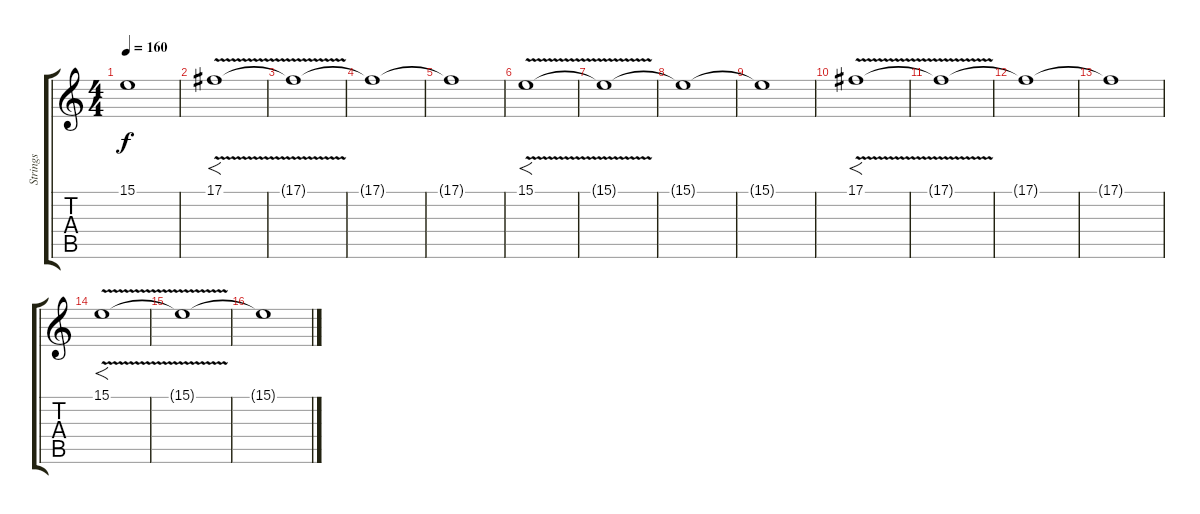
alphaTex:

\track ("Strings" "Strings") {instrument synthstrings2}
\staff {score tabs}
\tuning (Db4 Ab3 E3 B2 Gb2 B1) {hide}
\ts (4 4)
\tempo 160
\clef g2
\ks c
15.1{t}.1{dy f} |
17.1{v}.1{f} |
17.1{t}.1 |
17.1{t}.1 |
17.1{t}.1 |
15.1{v}.1{f} |
15.1{t}.1 |
15.1{t}.1 |
15.1{t}.1 |
17.1{v}.1{f} |
17.1{t}.1 |
17.1{t}.1 |
17.1{t}.1 |
15.1{v}.1{f} |
15.1{t}.1 |
15.1{t}.1
